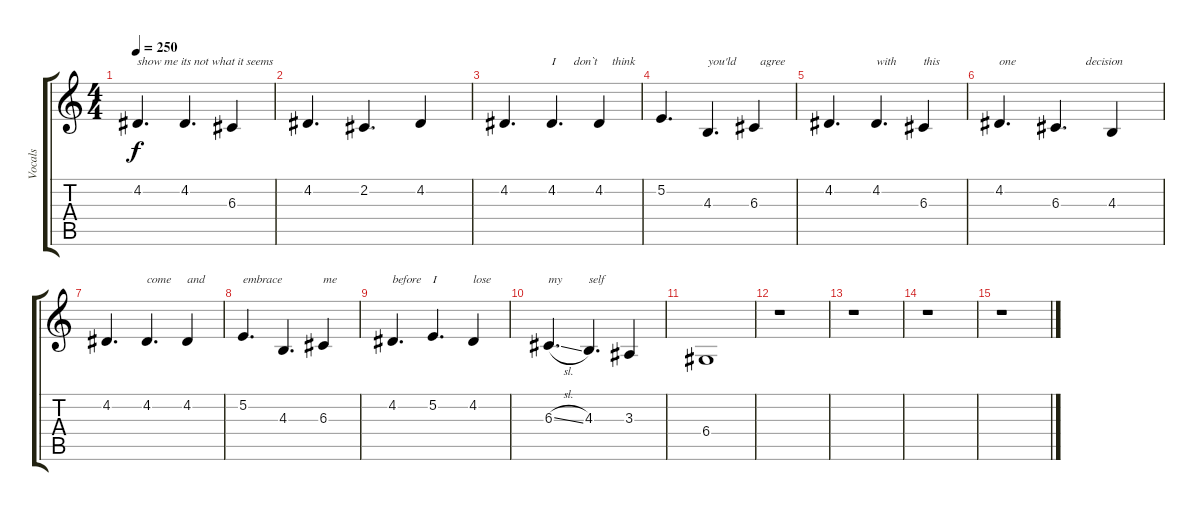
\track ("Vocals" "Vocals") {instrument lead2sawtooth}
\staff {score tabs}
\tuning (E4 B3 G3 D3 A2 E2) {hide}
\ts (4 4)
\tempo 250
\clef g2
\ks c
4.2.4{d txt "show me its not what it seems" dy f} 4.2.4{d} 6.3.4 |
4.2.4{d} 2.2.4{d} 4.2.4 |
4.2.4{d} 4.2.4{d txt "I      don`t     think"} 4.2.4 |
5.2.4{d} 4.3.4{d txt "you'ld        agree"} 6.3.4 |
4.2.4{d} 4.2.4{d txt "with"} 6.3.4{txt "this"} |
4.2.4{d txt "one"} 6.3.4{d txt "          decision"} 4.3.4 |
4.2.4{d} 4.2.4{d txt "come "} 4.2.4{txt "and    "} |
5.2.4{d txt "embrace"} 4.3.4{d} 6.3.4{txt "me  "} |
4.2.4{d txt "before"} 5.2.4{d txt "I"} 4.2.4{txt "lose"} |
6.3{sl}.4{d txt "my"} 4.3.4{d txt "self"} 3.3.4 |
6.4.1 |
r.1 |
r.1 |
r.1 |
r.1
